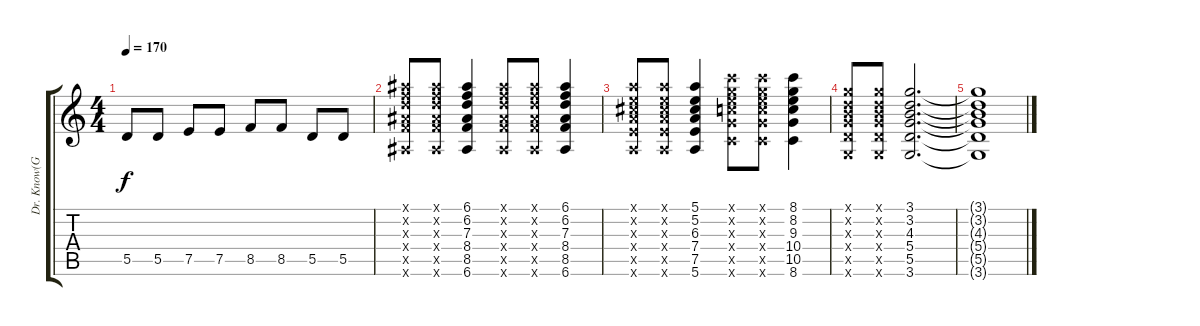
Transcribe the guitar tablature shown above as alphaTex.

\track ("Dr. Know(Gary Miller)" "Dr. Know(G") {instrument overdrivenguitar}
\staff {score tabs}
\tuning (E4 B3 G3 D3 A2 E2) {hide}
\ts (4 4)
\tempo 170
\clef g2
\ks c
5.5.8{dy f} 5.5.8 7.5.8 7.5.8 8.5.8 8.5.8 5.5.8 5.5.8 |
(6.1{x} 6.2{x} 7.3{x} 8.4{x} 8.5{x} 6.6{x}).8 (6.1{x} 6.2{x} 7.3{x} 8.4{x} 8.5{x} 6.6{x}).8 (6.1 6.2 7.3 8.4 8.5 6.6).4 (6.1{x} 6.2{x} 7.3{x} 8.4{x} 8.5{x} 6.6{x}).8 (6.1{x} 6.2{x} 7.3{x} 8.4{x} 8.5{x} 6.6{x}).8 (6.1 6.2 7.3 8.4 8.5 6.6).4 |
(5.1{x} 5.2{x} 6.3{x} 7.4{x} 7.5{x} 5.6{x}).8 (5.1{x} 5.2{x} 6.3{x} 7.4{x} 7.5{x} 5.6{x}).8 (5.1 5.2 6.3 7.4 7.5 5.6).4 (8.1{x} 8.2{x} 9.3{x} 10.4{x} 10.5{x} 8.6{x}).8 (8.1{x} 8.2{x} 9.3{x} 10.4{x} 10.5{x} 8.6{x}).8 (8.1 8.2 9.3 10.4 10.5 8.6).4 |
(3.1{x} 3.2{x} 4.3{x} 5.4{x} 5.5{x} 3.6{x}).8 (3.1{x} 3.2{x} 4.3{x} 5.4{x} 5.5{x} 3.6{x}).8 (3.1 3.2 4.3 5.4 5.5 3.6).2{d} |
(3.1{t} 3.2{t} 4.3{t} 5.4{t} 5.5{t} 3.6{t}).1
